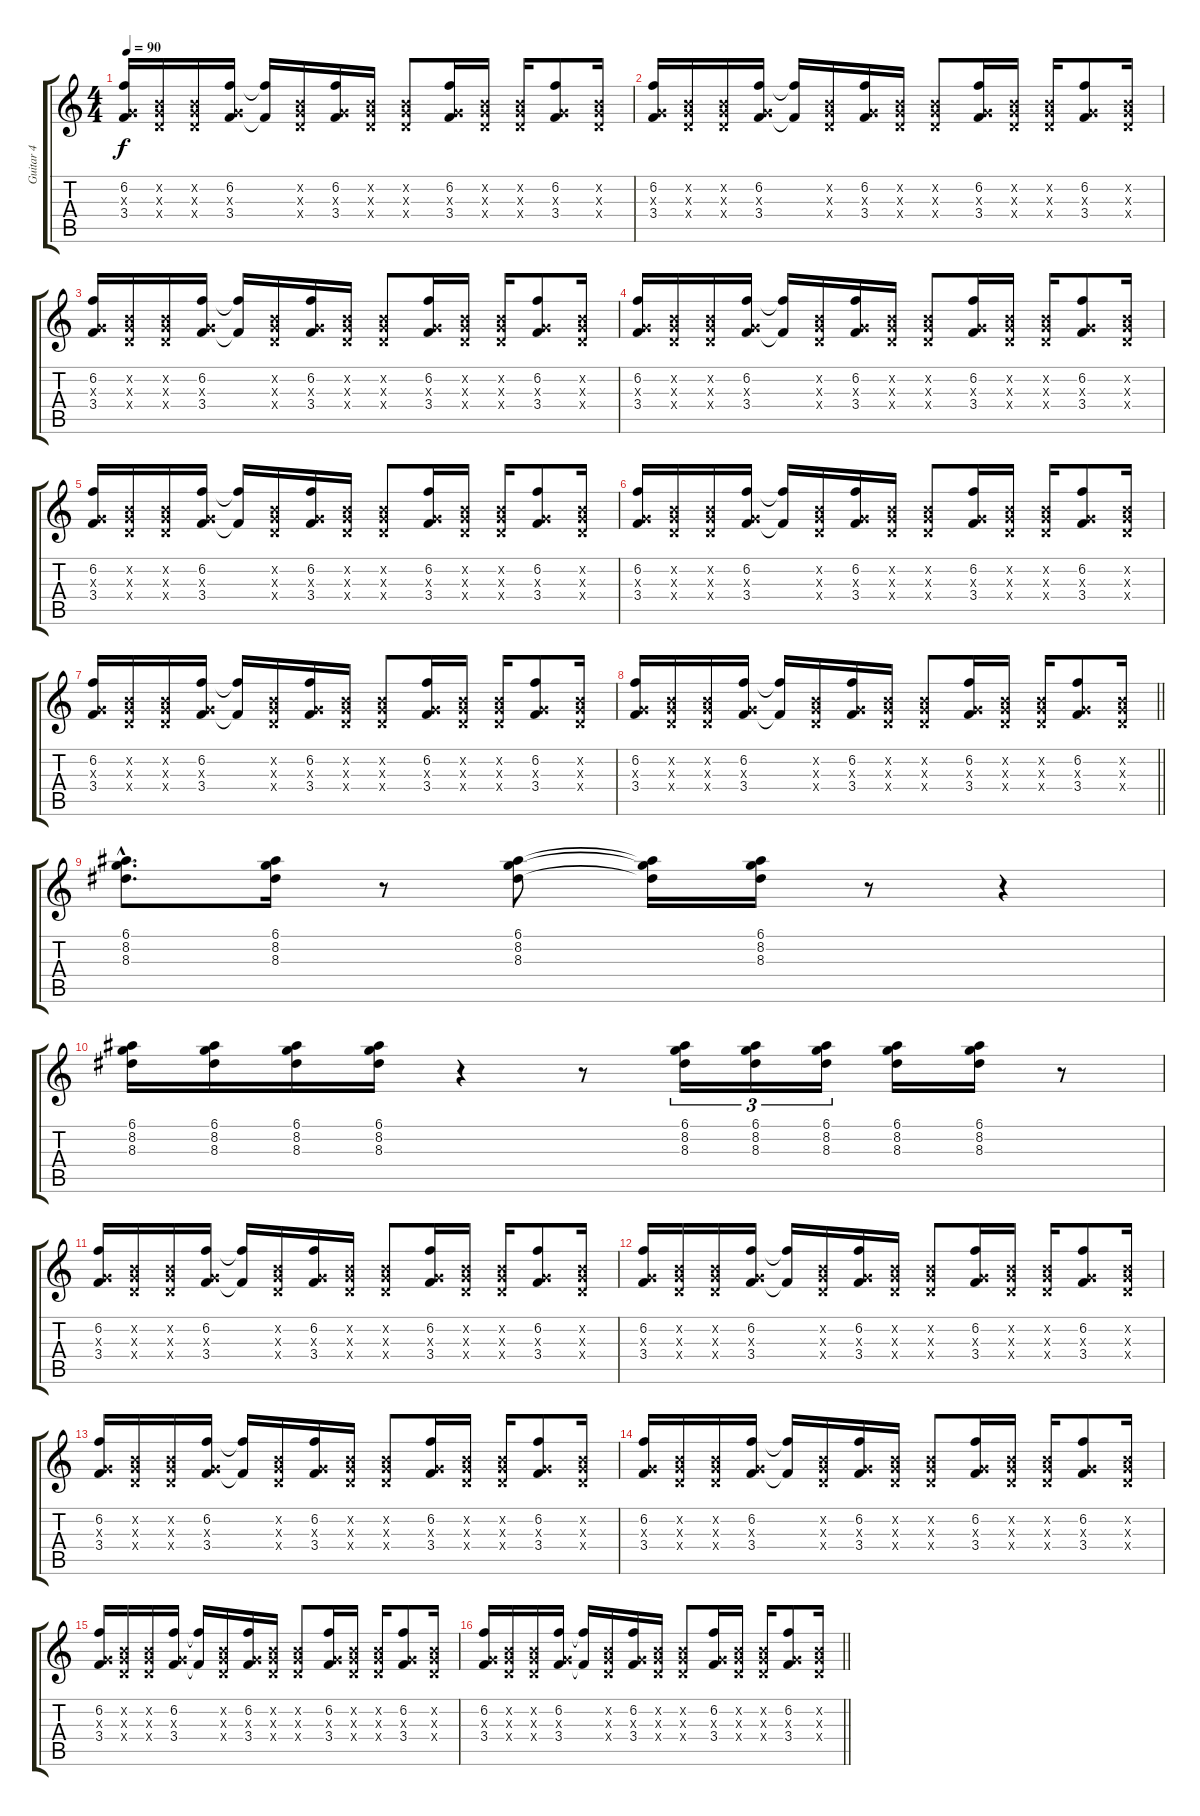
\track ("Guitar 4" "Guitar 4") {instrument electricguitarjazz}
\staff {score tabs}
\tuning (E4 B3 G3 D3 A2 E2) {hide}
\ts (4 4)
\tempo 90
\clef g2
\ks c
(6.2 0.3{x} 3.4).16{dy f} (0.2{x} 0.3{x} 0.4{x}).16 (0.2{x} 0.3{x} 0.4{x}).16 (6.2 0.3{x} 3.4).16 (6.2{t} 3.4{t}).16 (0.2{x} 0.3{x} 0.4{x}).16 (6.2 0.3{x} 3.4).16 (0.2{x} 0.3{x} 0.4{x}).16 (0.2{x} 0.3{x} 0.4{x}).8 (6.2 0.3{x} 3.4).16 (0.2{x} 0.3{x} 0.4{x}).16 (0.2{x} 0.3{x} 0.4{x}).16 (6.2 0.3{x} 3.4).8 (0.2{x} 0.3{x} 0.4{x}).16 |
(6.2 0.3{x} 3.4).16 (0.2{x} 0.3{x} 0.4{x}).16 (0.2{x} 0.3{x} 0.4{x}).16 (6.2 0.3{x} 3.4).16 (6.2{t} 3.4{t}).16 (0.2{x} 0.3{x} 0.4{x}).16 (6.2 0.3{x} 3.4).16 (0.2{x} 0.3{x} 0.4{x}).16 (0.2{x} 0.3{x} 0.4{x}).8 (6.2 0.3{x} 3.4).16 (0.2{x} 0.3{x} 0.4{x}).16 (0.2{x} 0.3{x} 0.4{x}).16 (6.2 0.3{x} 3.4).8 (0.2{x} 0.3{x} 0.4{x}).16 |
(6.2 0.3{x} 3.4).16 (0.2{x} 0.3{x} 0.4{x}).16 (0.2{x} 0.3{x} 0.4{x}).16 (6.2 0.3{x} 3.4).16 (6.2{t} 3.4{t}).16 (0.2{x} 0.3{x} 0.4{x}).16 (6.2 0.3{x} 3.4).16 (0.2{x} 0.3{x} 0.4{x}).16 (0.2{x} 0.3{x} 0.4{x}).8 (6.2 0.3{x} 3.4).16 (0.2{x} 0.3{x} 0.4{x}).16 (0.2{x} 0.3{x} 0.4{x}).16 (6.2 0.3{x} 3.4).8 (0.2{x} 0.3{x} 0.4{x}).16 |
(6.2 0.3{x} 3.4).16 (0.2{x} 0.3{x} 0.4{x}).16 (0.2{x} 0.3{x} 0.4{x}).16 (6.2 0.3{x} 3.4).16 (6.2{t} 3.4{t}).16 (0.2{x} 0.3{x} 0.4{x}).16 (6.2 0.3{x} 3.4).16 (0.2{x} 0.3{x} 0.4{x}).16 (0.2{x} 0.3{x} 0.4{x}).8 (6.2 0.3{x} 3.4).16 (0.2{x} 0.3{x} 0.4{x}).16 (0.2{x} 0.3{x} 0.4{x}).16 (6.2 0.3{x} 3.4).8 (0.2{x} 0.3{x} 0.4{x}).16 |
(6.2 0.3{x} 3.4).16 (0.2{x} 0.3{x} 0.4{x}).16 (0.2{x} 0.3{x} 0.4{x}).16 (6.2 0.3{x} 3.4).16 (6.2{t} 3.4{t}).16 (0.2{x} 0.3{x} 0.4{x}).16 (6.2 0.3{x} 3.4).16 (0.2{x} 0.3{x} 0.4{x}).16 (0.2{x} 0.3{x} 0.4{x}).8 (6.2 0.3{x} 3.4).16 (0.2{x} 0.3{x} 0.4{x}).16 (0.2{x} 0.3{x} 0.4{x}).16 (6.2 0.3{x} 3.4).8 (0.2{x} 0.3{x} 0.4{x}).16 |
(6.2 0.3{x} 3.4).16 (0.2{x} 0.3{x} 0.4{x}).16 (0.2{x} 0.3{x} 0.4{x}).16 (6.2 0.3{x} 3.4).16 (6.2{t} 3.4{t}).16 (0.2{x} 0.3{x} 0.4{x}).16 (6.2 0.3{x} 3.4).16 (0.2{x} 0.3{x} 0.4{x}).16 (0.2{x} 0.3{x} 0.4{x}).8 (6.2 0.3{x} 3.4).16 (0.2{x} 0.3{x} 0.4{x}).16 (0.2{x} 0.3{x} 0.4{x}).16 (6.2 0.3{x} 3.4).8 (0.2{x} 0.3{x} 0.4{x}).16 |
(6.2 0.3{x} 3.4).16 (0.2{x} 0.3{x} 0.4{x}).16 (0.2{x} 0.3{x} 0.4{x}).16 (6.2 0.3{x} 3.4).16 (6.2{t} 3.4{t}).16 (0.2{x} 0.3{x} 0.4{x}).16 (6.2 0.3{x} 3.4).16 (0.2{x} 0.3{x} 0.4{x}).16 (0.2{x} 0.3{x} 0.4{x}).8 (6.2 0.3{x} 3.4).16 (0.2{x} 0.3{x} 0.4{x}).16 (0.2{x} 0.3{x} 0.4{x}).16 (6.2 0.3{x} 3.4).8 (0.2{x} 0.3{x} 0.4{x}).16 |
\barLineRight lightlight
(6.2 0.3{x} 3.4).16 (0.2{x} 0.3{x} 0.4{x}).16 (0.2{x} 0.3{x} 0.4{x}).16 (6.2 0.3{x} 3.4).16 (6.2{t} 3.4{t}).16 (0.2{x} 0.3{x} 0.4{x}).16 (6.2 0.3{x} 3.4).16 (0.2{x} 0.3{x} 0.4{x}).16 (0.2{x} 0.3{x} 0.4{x}).8 (6.2 0.3{x} 3.4).16 (0.2{x} 0.3{x} 0.4{x}).16 (0.2{x} 0.3{x} 0.4{x}).16 (6.2 0.3{x} 3.4).8 (0.2{x} 0.3{x} 0.4{x}).16 |
(6.1{hac} 8.2{hac} 8.3{hac}).8{d} (6.1 8.2 8.3).16 r.8 (6.1 8.2 8.3).8 (6.1{t} 8.2{t} 8.3{t}).16 (6.1 8.2 8.3).16 r.8 r.4 |
(6.1 8.2 8.3).16 (6.1 8.2 8.3).16 (6.1 8.2 8.3).16 (6.1 8.2 8.3).16 r.4 r.8 (6.1 8.2 8.3).16{tu (3 2)} (6.1 8.2 8.3).16{tu (3 2)} (6.1 8.2 8.3).16{tu (3 2)} (6.1 8.2 8.3).16 (6.1 8.2 8.3).16 r.8 |
(6.2 0.3{x} 3.4).16 (0.2{x} 0.3{x} 0.4{x}).16 (0.2{x} 0.3{x} 0.4{x}).16 (6.2 0.3{x} 3.4).16 (6.2{t} 3.4{t}).16 (0.2{x} 0.3{x} 0.4{x}).16 (6.2 0.3{x} 3.4).16 (0.2{x} 0.3{x} 0.4{x}).16 (0.2{x} 0.3{x} 0.4{x}).8 (6.2 0.3{x} 3.4).16 (0.2{x} 0.3{x} 0.4{x}).16 (0.2{x} 0.3{x} 0.4{x}).16 (6.2 0.3{x} 3.4).8 (0.2{x} 0.3{x} 0.4{x}).16 |
(6.2 0.3{x} 3.4).16 (0.2{x} 0.3{x} 0.4{x}).16 (0.2{x} 0.3{x} 0.4{x}).16 (6.2 0.3{x} 3.4).16 (6.2{t} 3.4{t}).16 (0.2{x} 0.3{x} 0.4{x}).16 (6.2 0.3{x} 3.4).16 (0.2{x} 0.3{x} 0.4{x}).16 (0.2{x} 0.3{x} 0.4{x}).8 (6.2 0.3{x} 3.4).16 (0.2{x} 0.3{x} 0.4{x}).16 (0.2{x} 0.3{x} 0.4{x}).16 (6.2 0.3{x} 3.4).8 (0.2{x} 0.3{x} 0.4{x}).16 |
(6.2 0.3{x} 3.4).16 (0.2{x} 0.3{x} 0.4{x}).16 (0.2{x} 0.3{x} 0.4{x}).16 (6.2 0.3{x} 3.4).16 (6.2{t} 3.4{t}).16 (0.2{x} 0.3{x} 0.4{x}).16 (6.2 0.3{x} 3.4).16 (0.2{x} 0.3{x} 0.4{x}).16 (0.2{x} 0.3{x} 0.4{x}).8 (6.2 0.3{x} 3.4).16 (0.2{x} 0.3{x} 0.4{x}).16 (0.2{x} 0.3{x} 0.4{x}).16 (6.2 0.3{x} 3.4).8 (0.2{x} 0.3{x} 0.4{x}).16 |
(6.2 0.3{x} 3.4).16 (0.2{x} 0.3{x} 0.4{x}).16 (0.2{x} 0.3{x} 0.4{x}).16 (6.2 0.3{x} 3.4).16 (6.2{t} 3.4{t}).16 (0.2{x} 0.3{x} 0.4{x}).16 (6.2 0.3{x} 3.4).16 (0.2{x} 0.3{x} 0.4{x}).16 (0.2{x} 0.3{x} 0.4{x}).8 (6.2 0.3{x} 3.4).16 (0.2{x} 0.3{x} 0.4{x}).16 (0.2{x} 0.3{x} 0.4{x}).16 (6.2 0.3{x} 3.4).8 (0.2{x} 0.3{x} 0.4{x}).16 |
(6.2 0.3{x} 3.4).16 (0.2{x} 0.3{x} 0.4{x}).16 (0.2{x} 0.3{x} 0.4{x}).16 (6.2 0.3{x} 3.4).16 (6.2{t} 3.4{t}).16 (0.2{x} 0.3{x} 0.4{x}).16 (6.2 0.3{x} 3.4).16 (0.2{x} 0.3{x} 0.4{x}).16 (0.2{x} 0.3{x} 0.4{x}).8 (6.2 0.3{x} 3.4).16 (0.2{x} 0.3{x} 0.4{x}).16 (0.2{x} 0.3{x} 0.4{x}).16 (6.2 0.3{x} 3.4).8 (0.2{x} 0.3{x} 0.4{x}).16 |
\barLineRight lightlight
(6.2 0.3{x} 3.4).16 (0.2{x} 0.3{x} 0.4{x}).16 (0.2{x} 0.3{x} 0.4{x}).16 (6.2 0.3{x} 3.4).16 (6.2{t} 3.4{t}).16 (0.2{x} 0.3{x} 0.4{x}).16 (6.2 0.3{x} 3.4).16 (0.2{x} 0.3{x} 0.4{x}).16 (0.2{x} 0.3{x} 0.4{x}).8 (6.2 0.3{x} 3.4).16 (0.2{x} 0.3{x} 0.4{x}).16 (0.2{x} 0.3{x} 0.4{x}).16 (6.2 0.3{x} 3.4).8 (0.2{x} 0.3{x} 0.4{x}).16
